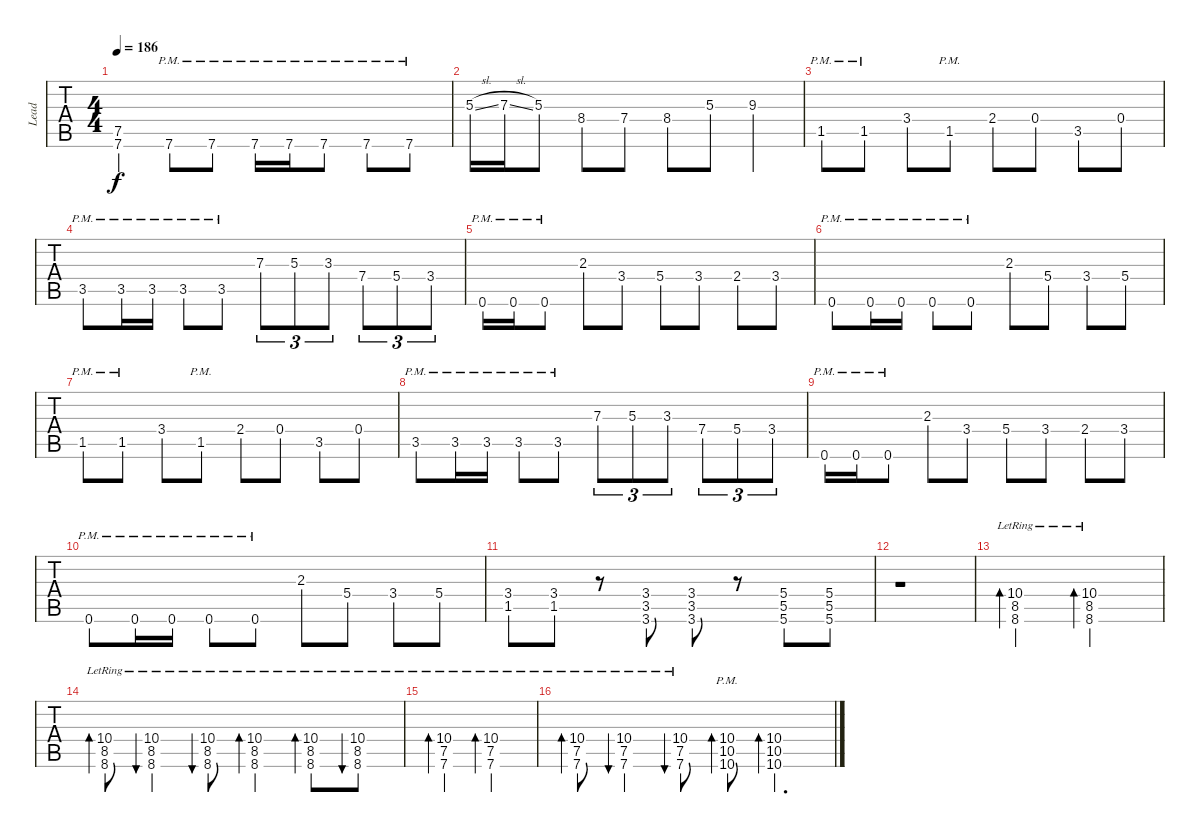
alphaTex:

\track ("Lead" "Lead") {instrument distortionguitar}
\staff {tabs}
\tuning (Eb4 Bb3 Gb3 Db3 Ab2 Db2) {hide}
\ts (4 4)
\tempo 186
\clef g2
\ks db
(7.5 7.6).4{dy f} 7.6{pm}.8 7.6{pm}.8 7.6{pm}.16 7.6{pm}.16 7.6{pm}.8 7.6{pm}.8 7.6{pm}.8 |
5.3{sl}.16 7.3{sl}.16 5.3.8 8.4.8 7.4.8 8.4.8 5.3.8 9.3.4 |
1.5{pm}.8 1.5{pm}.8 3.4.8 1.5{pm}.8 2.4.8 0.4.8 3.5.8 0.4.8 |
3.5{pm}.8 3.5{pm}.16 3.5{pm}.16 3.5{pm}.8 3.5{pm}.8 7.3.8{tu (3 2)} 5.3.8{tu (3 2)} 3.3.8{tu (3 2)} 7.4.8{tu (3 2)} 5.4.8{tu (3 2)} 3.4.8{tu (3 2)} |
0.6{pm}.16 0.6{pm}.16 0.6{pm}.8 2.3.8 3.4.8 5.4.8 3.4.8 2.4.8 3.4.8 |
0.6{pm}.8 0.6{pm}.16 0.6{pm}.16 0.6{pm}.8 0.6{pm}.8 2.3.8 5.4.8 3.4.8 5.4.8 |
1.5{pm}.8 1.5{pm}.8 3.4.8 1.5{pm}.8 2.4.8 0.4.8 3.5.8 0.4.8 |
3.5{pm}.8 3.5{pm}.16 3.5{pm}.16 3.5{pm}.8 3.5{pm}.8 7.3.8{tu (3 2)} 5.3.8{tu (3 2)} 3.3.8{tu (3 2)} 7.4.8{tu (3 2)} 5.4.8{tu (3 2)} 3.4.8{tu (3 2)} |
0.6{pm}.16 0.6{pm}.16 0.6{pm}.8 2.3.8 3.4.8 5.4.8 3.4.8 2.4.8 3.4.8 |
0.6{pm}.8 0.6{pm}.16 0.6{pm}.16 0.6{pm}.8 0.6{pm}.8 2.3.8 5.4.8 3.4.8 5.4.8 |
(3.4 1.5).8 (3.4 1.5).8 r.8 (3.4 3.5 3.6).8 (3.4 3.5 3.6).8 r.8 (5.4 5.5 5.6).8 (5.4 5.5 5.6).8 |
r.1 |
(10.4{lr} 8.5{lr} 8.6{lr}).2{bd 60} (10.4{lr} 8.5{lr} 8.6{lr}).2{bd 60} |
(10.4{lr} 8.5{lr} 8.6{lr}).8{bd 60} (10.4{lr} 8.5{lr} 8.6{lr}).4{bu 60} (10.4{lr} 8.5{lr} 8.6{lr}).8{bu 60} (10.4{lr} 8.5{lr} 8.6{lr}).4{bd 60} (10.4{lr} 8.5{lr} 8.6{lr}).8{bd 60} (10.4{lr} 8.5{lr} 8.6{lr}).8{bu 60} |
(10.4{lr} 7.5{lr} 7.6{lr}).2{bd 60} (10.4{lr} 7.5{lr} 7.6{lr}).2{bd 60} |
(10.4{lr} 7.5{lr} 7.6{lr}).8{bd 60} (10.4{lr} 7.5{lr} 7.6{lr}).4{bu 60} (10.4{lr} 7.5{lr} 7.6{lr}).8{bu 60} (10.4{pm} 10.5{pm} 10.6{pm}).8{bd 60} (10.4 10.5 10.6).4{d bd 60}
